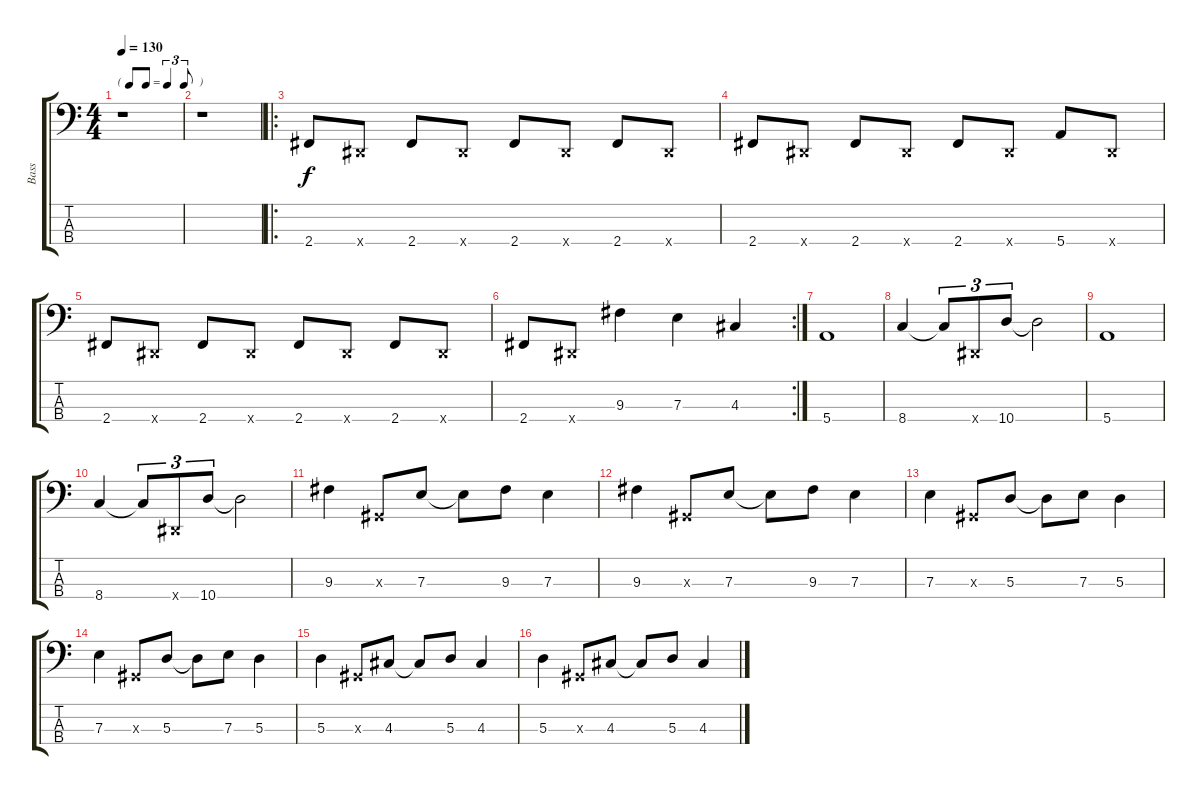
\track ("Bass" "Bass") {instrument electricbassfinger}
\staff {score tabs}
\tuning (G2 D2 A1 E1) {hide}
\ts (4 4)
\tf triplet8th
\tempo 130
\clef f4
\ks c
r.1{dy f} |
r.1 |
\ro
2.4.8 -1.4{x}.8 2.4.8 -1.4{x}.8 2.4.8 -1.4{x}.8 2.4.8 -1.4{x}.8 |
2.4.8 -1.4{x}.8 2.4.8 -1.4{x}.8 2.4.8 -1.4{x}.8 5.4.8 -1.4{x}.8 |
2.4.8 -1.4{x}.8 2.4.8 -1.4{x}.8 2.4.8 -1.4{x}.8 2.4.8 -1.4{x}.8 |
\rc 2
2.4.8 -1.4{x}.8 9.3.4 7.3.4 4.3.4 |
5.4.1 |
8.4.4 8.4{t}.8{tu (3 2)} -1.4{x}.8{tu (3 2)} 10.4.8{tu (3 2)} 10.4{t}.2 |
5.4.1 |
8.4.4 8.4{t}.8{tu (3 2)} -1.4{x}.8{tu (3 2)} 10.4.8{tu (3 2)} 10.4{t}.2 |
9.3.4 -1.3{x}.8 7.3.8 7.3{t}.8 9.3.8 7.3.4 |
9.3.4 -1.3{x}.8 7.3.8 7.3{t}.8 9.3.8 7.3.4 |
7.3.4 -1.3{x}.8 5.3.8 5.3{t}.8 7.3.8 5.3.4 |
7.3.4 -1.3{x}.8 5.3.8 5.3{t}.8 7.3.8 5.3.4 |
5.3.4 -1.3{x}.8 4.3.8 4.3{t}.8 5.3.8 4.3.4 |
5.3.4 -1.3{x}.8 4.3.8 4.3{t}.8 5.3.8 4.3.4
